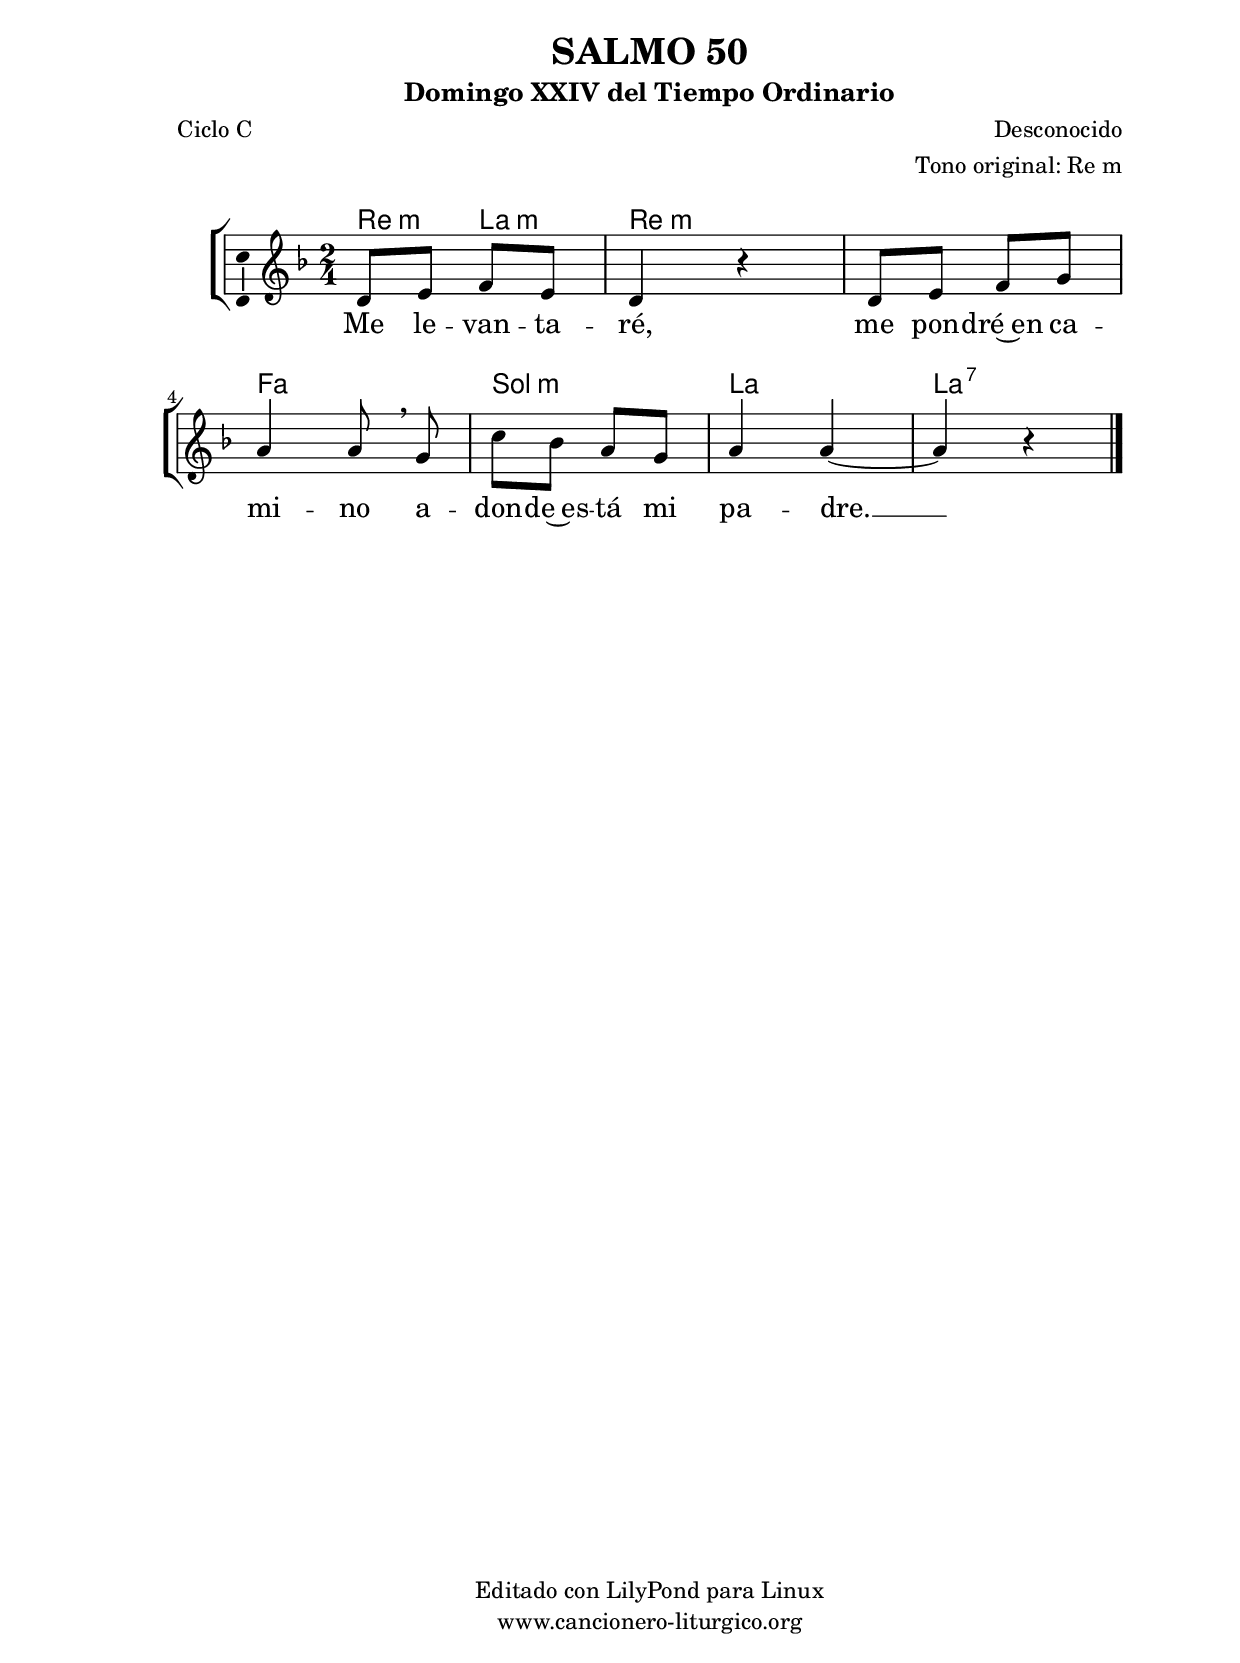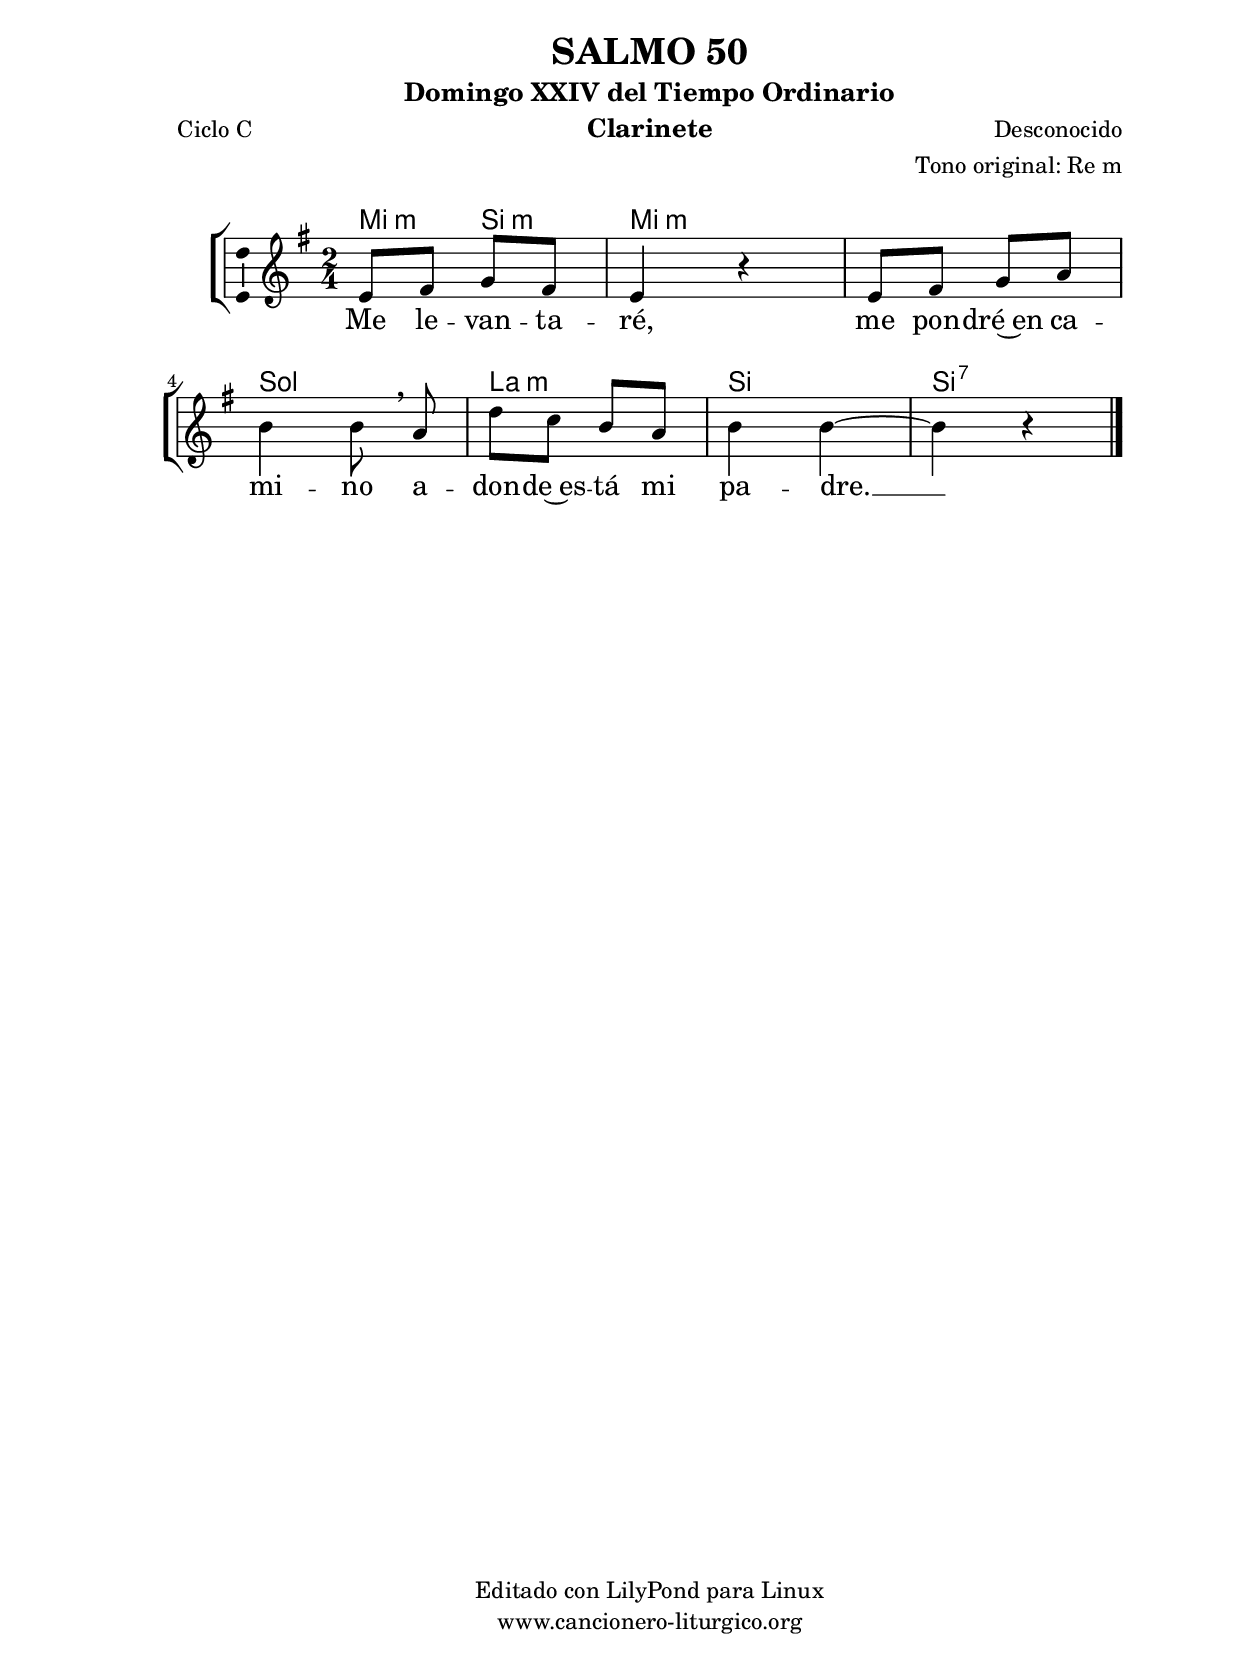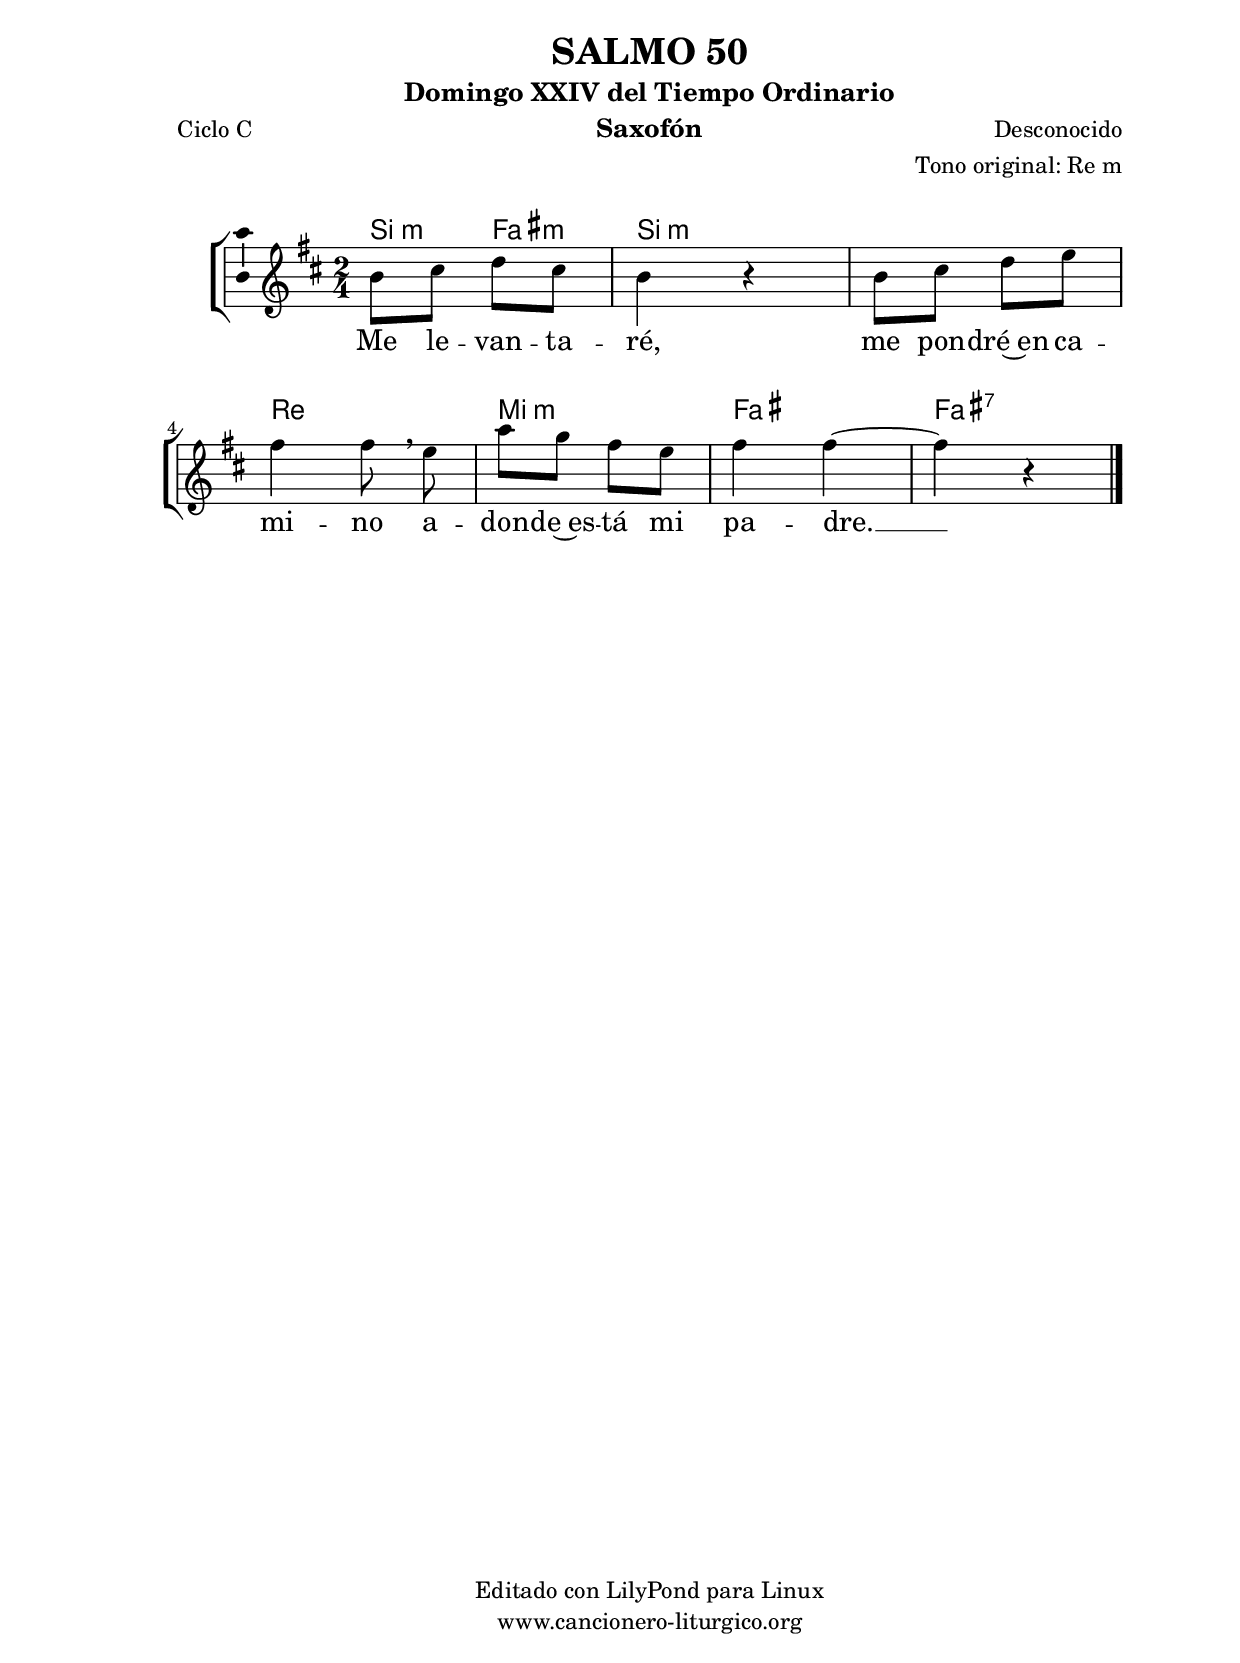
%
%para convertir .midi en .wav:
%timidity filename.midi -Ow -o finename.wav
%
%
%Para convertir de .wav a .mp3:
%lame -h -m j filename.wav
%
%
%para escuchar el midi:
%timidity nombrefichero.midi
%


%versión de lilypond para la que se ha escrito esta partitura:
\version "2.16.0"

	%Tamaño papel
	#(set-default-paper-size "a4")
	%Tamaño partitura
	#(set-global-staff-size 20)
	%No responde al pulsar sobre una nota
	#(ly:set-option 'point-and-click #f)

%parámetros del encabezamiento:
\header {
	title = "SALMO 50"
	subtitle = "Domingo XXIV del Tiempo Ordinario"
	composer = "Desconocido"
	poet = "Ciclo C"
	meter = ""
	arranger = "Tono original: Re m"
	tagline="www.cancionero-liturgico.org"
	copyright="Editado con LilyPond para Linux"
	tiempo = "Ordinario"
	usos = "Salmo"
	letra = "Me levantaré, me pondré en camino adonde está mi padre."
	}

%parámetros asociados al papel:
\paper  {
	oddHeaderMarkup = \markup {\fill-line { \on-the-fly #not-first-page \fromproperty #'header:title \on-the-fly #not-first-page \fromproperty #'header:composer }}
	evenHeaderMarkup = \markup {\fill-line { \fromproperty #'header:composer \fromproperty #'header:title }}
	#(set-paper-size "a4")
	print-page-number = ##f
	first-page-number = 1
	print-first-page-number = ##f
%	head-separation = 3.0 \cm
	top-margin = 2.0 \cm
	bottom-margin = 0.5\cm
%%%	bottom-margin = -1.0\cm
	left-margin = 3.0 \cm
	line-width = 16.0 \cm 
	indent = 8\mm
	interscoreline = 2.\mm
	between-system-space = 15\mm
%	para que las partituras no llenen la hoja:
	ragged-bottom = ##t
%	idem para la última hoja:
	ragged-last-bottom = ##f
%	para que las partituras llenen el ancho del papel:
	ragged-last = ##f
	after-title-space = 2.5 \cm
%page-count=1
%system-count=8

	%Flexible Vertical Spacing
%	markup-markup-spacing =
%	#'((basic-distance . 15) (minimum-distance . 15) (padding . 3))
	markup-system-spacing =
	#'((basic-distance . 15) (minimum-distance . 15) (padding . 3))
	system-system-spacing =
	#'((basic-distance . 15) (minimum-distance . 15) (padding . 3))
	score-system-spacing =
	#'((basic-distance . 15) (minimum-distance . 15) (padding . 5))
%	top-system-spacing = % header
%	#'((basic-distance . 8) (minimum-distance . 0) (padding . 3))
%	top-markup-spacing =
%	#'((basic-distance . 20) (minimum-distance . 20) (padding . 3))
	last-bottom-spacing = % footer
	#'((basic-distance . 5) (minimum-distance . 5) (padding . 3))
%	score-markup-spacing =
%	#'((basic-distance . 16) (minimum-distance . 13) (padding . 3))

	}


%parámetros que afectan a toda la partitura:
global =  {
	%clave de sol (G):
	\clef G
	%armadura:
%	\transpose e d
	\key d \minor
	\tempo 4=90
	\set Score.tempoHideNote = ##t
	}


acordes = {
	\italianChords
	\chordmode {
%	\transpose e d
{

d4:m a:m d2:m d:m f g:m a a:7

	}
	}
}

melodia = 
%	\transpose e d
{
	\relative c'{

\time 2/4
d8 e f e
d4 r4
d8 e f g
a4 a8 \breathe g
c8 bes a g
a4 a~
a r4
	\bar "|."
	}
	}


texto = \lyricmode {
Me le -- van -- ta -- ré, me pon -- dré~en ca -- mi -- no a -- don -- de~es -- tá mi pa -- dre. __
	}


acordesStaff = \context ChordNames = acordesStaff <<
	\set chordChanges = ##t
	\acordes
	>>


vozStaff = \context Voice = vozStaff
\with {\consists "Ambitus_engraver"}
<<
%	\set Staff.instrumentName = ""
%	\set Staff.shortInstrumentName = ""
%	\set Staff.midiInstrument = #"clarinet"
%	\set Staff.midiInstrument = #"cello"
%	\set Staff.midiInstrument = #"flute"
	\set Staff.midiInstrument = #"electric guitar (jazz)"
%	\set Staff.midiInstrument = #"english horn"
%	\set Staff.midiInstrument = #"violin"
%	\set Staff.midiInstrument = #"glockenspiel"
	\set Staff.midiMinimumVolume = #0.7
	\set Staff.midiMaximumVolume = #0.9
	\global
	\melodia
	>>


textoStaff = \context Lyrics = textoStaff <<
	\lyricsto vozStaff \texto
	>>

\book {
	\score {
		\context ChoirStaff {
			\override StaffGroup.SystemStartBracket #'collapse-height = #1
			\override Score.SystemStartBar #'collapse-height = #1
			<<
			\acordesStaff
			\vozStaff
			\textoStaff
			>>
			}
		\layout {
	    		\context {
				\Lyrics
				\override LyricText #'font-size = #2
				}
	   		 \context {
				\Score
				%fontSize = #3
				\override StaffSymbol #'staff-space = #(magstep +3)
				%\override Beam #'thickness = #0.55
				%\override SpacingSpanner #'spacing-increment = #1.0
				%\override Slur #'height-limit = #1.5
				}
			}
		}
	\score {
		\unfoldRepeats
		\context ChoirStaff {
			<<
			\acordesStaff
			\vozStaff
			>>
			}
		\midi {
	  		\context {
	  			\Score
				tempoWholesPerMinute = #(ly:make-moment 70 4)
				}
			}
		}
	}

%Partitura para clarinete
#(define output-suffix "C")
\book {
	\header{
		instrument = "Clarinete"
		}
	\score {
		\context ChoirStaff {
			\override StaffGroup.SystemStartBracket #'collapse-height = #1
			\override Score.SystemStartBar #'collapse-height = #1
\transpose c d
			<<
			\acordesStaff
			\vozStaff
			\textoStaff
			>>
			}
		\layout {
	    		\context {
				\Lyrics
				\override LyricText #'font-size = #2
				}
	   		 \context {
				\Score
				%fontSize = #3
				\override StaffSymbol #'staff-space = #(magstep +3)
				%\override Beam #'thickness = #0.55
				%\override SpacingSpanner #'spacing-increment = #1.0
				%\override Slur #'height-limit = #1.5
				}
			}
		}
	}

%Partitura para saxofón
#(define output-suffix "S")
\book {
	\header{
		instrument = "Saxofón"
		}
	\score {
		\context ChoirStaff {
			\override StaffGroup.SystemStartBracket #'collapse-height = #1
			\override Score.SystemStartBar #'collapse-height = #1
\transpose c a
			<<
			\acordesStaff
			\vozStaff
			\textoStaff
			>>
			}
		\layout {
	    		\context {
				\Lyrics
				\override LyricText #'font-size = #2
				}
	   		 \context {
				\Score
				%fontSize = #3
				\override StaffSymbol #'staff-space = #(magstep +3)
				%\override Beam #'thickness = #0.55
				%\override SpacingSpanner #'spacing-increment = #1.0
				%\override Slur #'height-limit = #1.5
				}
			}
		}
	}

